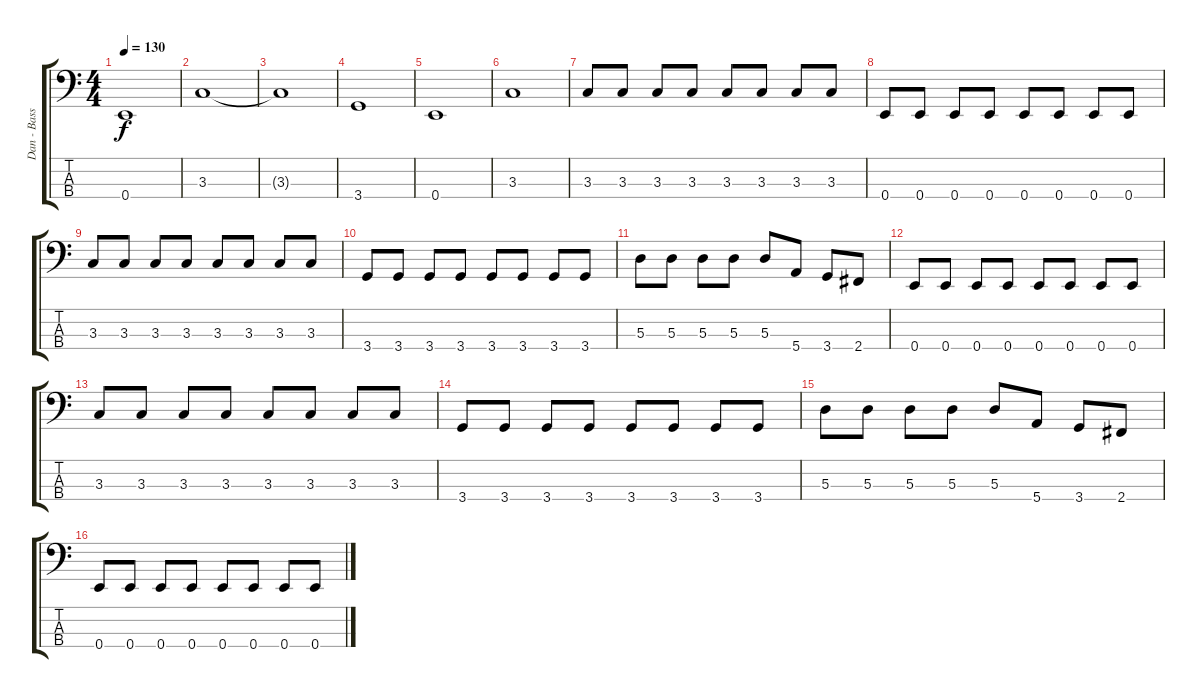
\track ("Dan - Bass" "Dan - Bass") {instrument electricbasspick}
\staff {score tabs}
\tuning (G2 D2 A1 E1) {hide}
\ts (4 4)
\tempo 130
\clef f4
\ks c
0.4.1{dy f} |
3.3.1 |
3.3{t}.1 |
3.4.1 |
0.4.1 |
3.3.1 |
3.3.8 3.3.8 3.3.8 3.3.8 3.3.8 3.3.8 3.3.8 3.3.8 |
0.4.8 0.4.8 0.4.8 0.4.8 0.4.8 0.4.8 0.4.8 0.4.8 |
3.3.8 3.3.8 3.3.8 3.3.8 3.3.8 3.3.8 3.3.8 3.3.8 |
3.4.8 3.4.8 3.4.8 3.4.8 3.4.8 3.4.8 3.4.8 3.4.8 |
5.3.8 5.3.8 5.3.8 5.3.8 5.3.8 5.4.8 3.4.8 2.4.8 |
0.4.8 0.4.8 0.4.8 0.4.8 0.4.8 0.4.8 0.4.8 0.4.8 |
3.3.8 3.3.8 3.3.8 3.3.8 3.3.8 3.3.8 3.3.8 3.3.8 |
3.4.8 3.4.8 3.4.8 3.4.8 3.4.8 3.4.8 3.4.8 3.4.8 |
5.3.8 5.3.8 5.3.8 5.3.8 5.3.8 5.4.8 3.4.8 2.4.8 |
0.4.8 0.4.8 0.4.8 0.4.8 0.4.8 0.4.8 0.4.8 0.4.8
